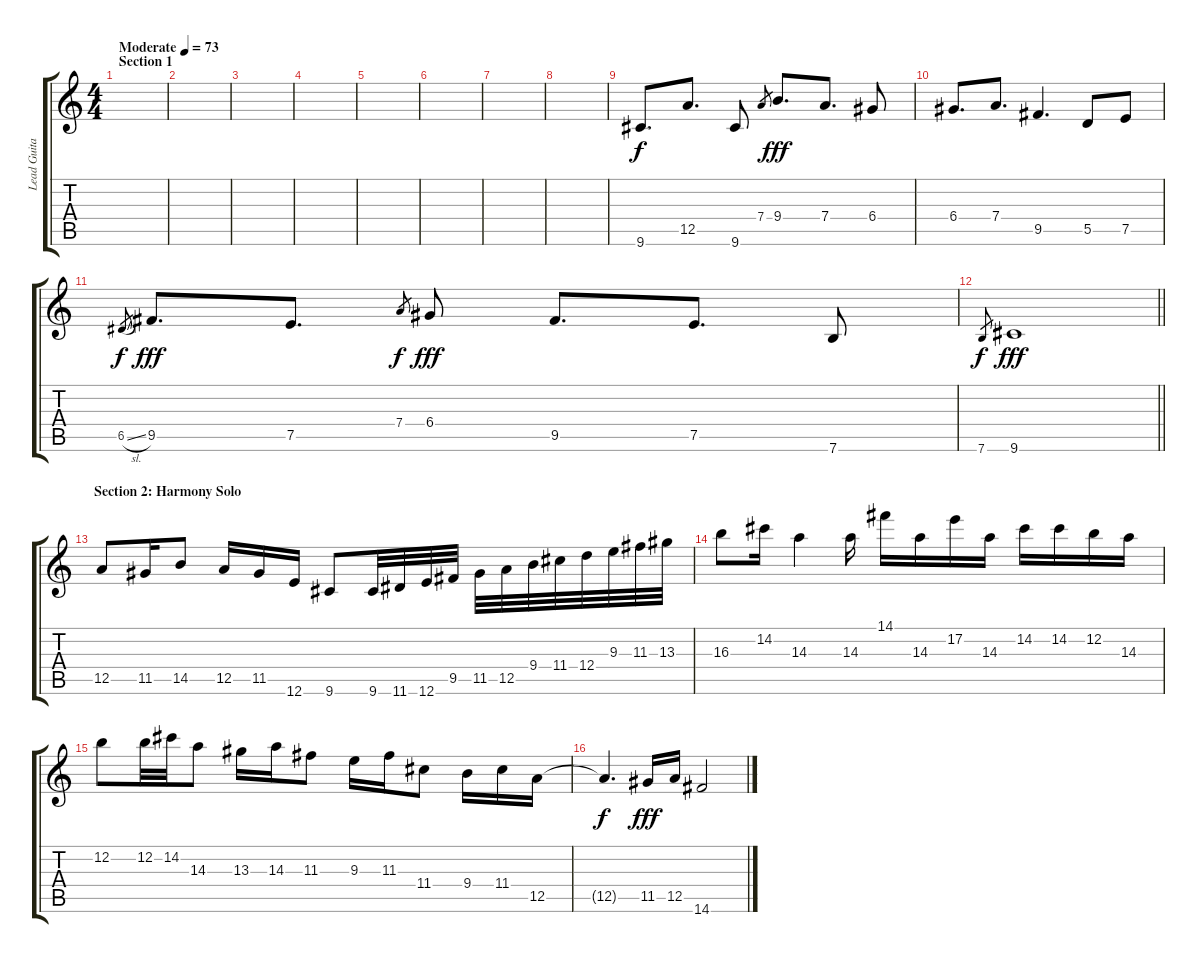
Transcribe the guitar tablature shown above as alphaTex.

\track ("Lead Guitar 2" "Lead Guita") {instrument electricguitarclean}
\staff {score tabs}
\tuning (E4 B3 G3 D3 A2 E2) {hide}
\ts (4 4)
\section ("" "Section 1")
\tempo (73 "Moderate")
\clef g2
\ks c
|
|
|
|
|
|
|
|
9.6.8{d} 12.5.8{d} 9.6.8 7.4.8{gr dy f} 9.4.8{d dy fff} 7.4.8{d} 6.4.8 |
6.4.8{d} 7.4.8{d} 9.5.4{d} 5.5.8 7.5.8 |
6.5{sl}.8{gr dy f} 9.5.8{d dy fff} 7.5.8{d} 7.4.8{gr dy f} 6.4.8{dy fff} 9.5.8{d} 7.5.8{d} 7.6.8 |
\barLineRight lightlight
7.6.8{gr dy f} 9.6.1{dy fff} |
\section ("" "Section 2: Harmony Solo")
12.5.8 11.5.16 14.5.8 12.5.16 11.5.16 12.6.16 9.6.8 9.6.32 11.6.32 12.6.32 9.5.32 11.5.32 12.5.32 9.4.32 11.4.32 12.4.32 9.3.32 11.3.32 13.3.32 |
16.3.8 14.2.16 14.3.4 14.3.16 14.1.16 14.3.16 17.2.16 14.3.16 14.2.16 14.2.16 12.2.16 14.3.16 |
12.2.8 12.2.32 14.2.32 14.3.8 13.3.16 14.3.16 11.3.8 9.3.16 11.3.16 11.4.8 9.4.16 11.4.16 12.5.16 |
12.5{t}.4{d dy f} 11.5.16{dy fff} 12.5.16 14.6.2
